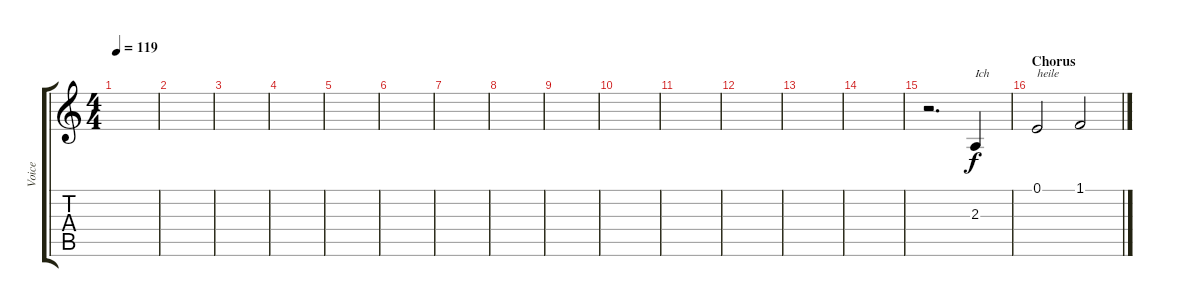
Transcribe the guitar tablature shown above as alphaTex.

\track ("Voice" "Voice") {instrument lead6voice}
\staff {score tabs}
\tuning (E4 B3 G3 D3 A2 E2) {hide}
\ts (4 4)
\tempo 119
\clef g2
\ks c
|
|
|
|
|
|
|
|
|
|
|
|
|
|
r.2{d} 2.3.4{txt "Ich"} |
\section ("" "Chorus")
0.1.2{txt "heile"} 1.1.2
